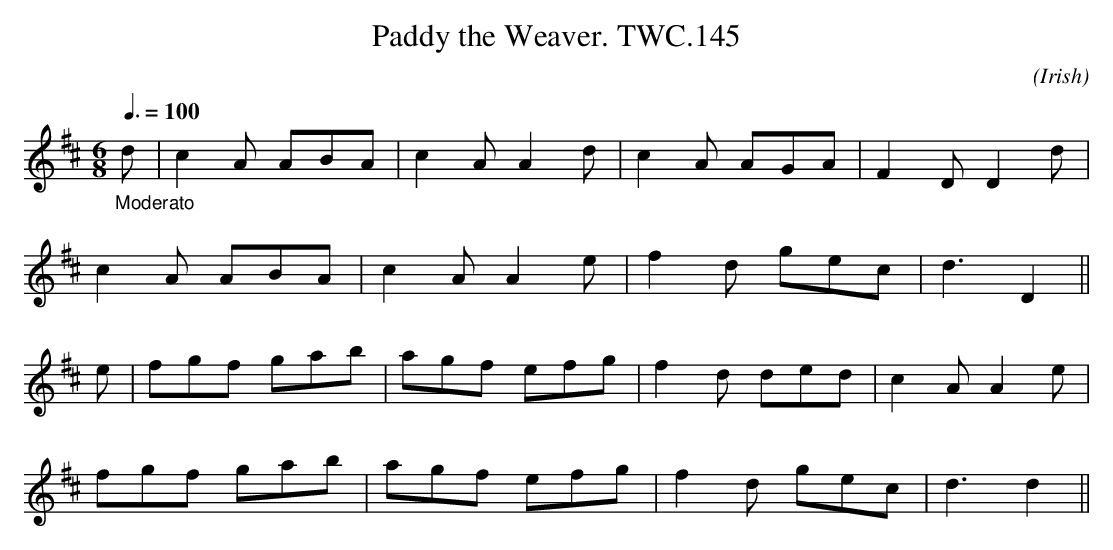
X:1
T:Paddy the Weaver. TWC.145
L:1/8
C:(Irish)
M:6/8
Q:3/8=100
K:D
"_Moderato"\
d|c2A ABA|c2A A2d|c2A AGA|F2D D2d|
c2A ABA|c2A A2e|f2d gec|d3D2 ||
e|fgf gab|agf efg|f2d ded|c2A A2e|
fgf gab|agf efg|f2d gec|d3d2 ||
